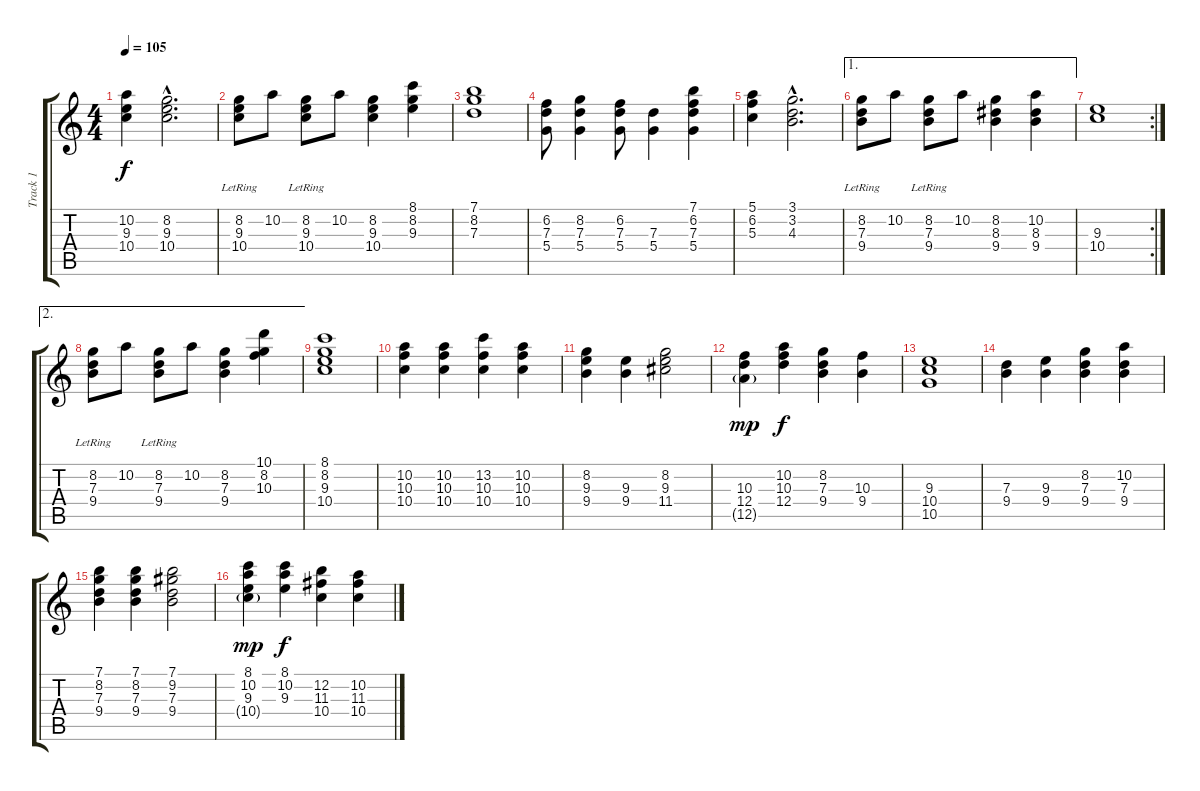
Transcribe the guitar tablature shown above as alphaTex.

\track ("Track 1" "Track 1") {instrument acousticguitarnylon}
\staff {score tabs}
\tuning (E4 B3 G3 D3 A2 E2) {hide}
\ts (4 4)
\tempo 105
\clef g2
\ks c
(10.2 9.3 10.4).4{dy f} (8.2{hac} 9.3{hac} 10.4{hac}).2{d} |
(8.2 9.3{lr} 10.4{lr}).8 10.2.8 (8.2 9.3{lr} 10.4{lr}).8 10.2.8 (8.2 9.3 10.4).4 (8.1 8.2 9.3).4 |
(7.1 8.2 7.3).1 |
(6.2 7.3 5.4).8 (8.2 7.3 5.4).4 (6.2 7.3 5.4).8 (7.3 5.4).4 (7.1 6.2 7.3 5.4).4 |
(5.1 6.2 5.3).4 (3.1{hac} 3.2{hac} 4.3{hac}).2{d} |
\ae 1
(8.2 7.3{lr} 9.4{lr}).8 10.2.8 (8.2 7.3{lr} 9.4{lr}).8 10.2.8 (8.2 8.3 9.4).4 (10.2 8.3 9.4).4 |
\rc 2
(9.3 10.4).1 |
\ae 2
(8.2 7.3{lr} 9.4{lr}).8 10.2.8 (8.2 7.3{lr} 9.4{lr}).8 10.2.8 (8.2 7.3 9.4).4 (10.1 8.2 10.3).4 |
(8.1 8.2 9.3 10.4).1 |
(10.2 10.3 10.4).4 (10.2 10.3 10.4).4 (13.2 10.3 10.4).4 (10.2 10.3 10.4).4 |
(8.2 9.3 9.4).4 (9.3 9.4).4 (8.2 9.3 11.4).2 |
(10.3 12.4 12.5{g}).4{dy mp} (10.2 10.3 12.4).4{dy f} (8.2 7.3 9.4).4 (10.3 9.4).4 |
(9.3 10.4 10.5).1 |
(7.3 9.4).4 (9.3 9.4).4 (8.2 7.3 9.4).4 (10.2 7.3 9.4).4 |
(7.1 8.2 7.3 9.4).4 (7.1 8.2 7.3 9.4).4 (7.1 9.2 7.3 9.4).2 |
(8.1 10.2 9.3 10.4{g}).4{dy mp} (8.1 10.2 9.3).4{dy f} (12.2 11.3 10.4).4 (10.2 11.3 10.4).4
